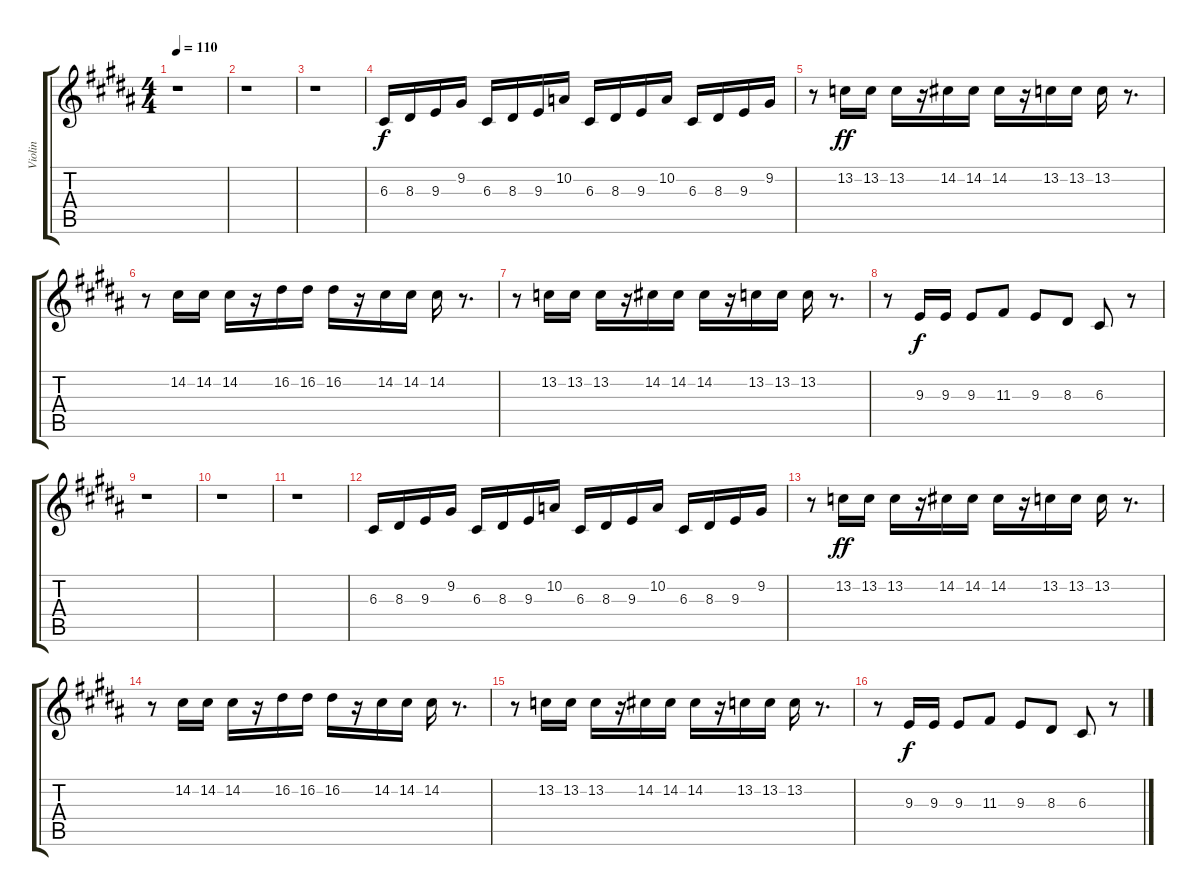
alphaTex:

\track ("Violin" "Violin") {instrument violin}
\staff {score tabs}
\tuning (E4 B3 G3 D3 A2 E2) {hide}
\ts (4 4)
\section ("" "")
\tempo 110
\clef g2
\ks b
r.1{dy f} |
r.1 |
r.1 |
6.3.16 8.3.16 9.3.16 9.2.16 6.3.16 8.3.16 9.3.16 10.2.16 6.3.16 8.3.16 9.3.16 10.2.16 6.3.16 8.3.16 9.3.16 9.2.16 |
r.8 13.2.16{dy ff} 13.2.16 13.2.16 r.16 14.2.16 14.2.16 14.2.16 r.16 13.2.16 13.2.16 13.2.16 r.8{d} |
r.8 14.2.16 14.2.16 14.2.16 r.16 16.2.16 16.2.16 16.2.16 r.16 14.2.16 14.2.16 14.2.16 r.8{d} |
r.8 13.2.16 13.2.16 13.2.16 r.16 14.2.16 14.2.16 14.2.16 r.16 13.2.16 13.2.16 13.2.16 r.8{d} |
r.8 9.3.16{dy f} 9.3.16 9.3.8 11.3.8 9.3.8 8.3.8 6.3.8 r.8 |
r.1 |
r.1 |
r.1 |
6.3.16 8.3.16 9.3.16 9.2.16 6.3.16 8.3.16 9.3.16 10.2.16 6.3.16 8.3.16 9.3.16 10.2.16 6.3.16 8.3.16 9.3.16 9.2.16 |
r.8 13.2.16{dy ff} 13.2.16 13.2.16 r.16 14.2.16 14.2.16 14.2.16 r.16 13.2.16 13.2.16 13.2.16 r.8{d} |
r.8 14.2.16 14.2.16 14.2.16 r.16 16.2.16 16.2.16 16.2.16 r.16 14.2.16 14.2.16 14.2.16 r.8{d} |
r.8 13.2.16 13.2.16 13.2.16 r.16 14.2.16 14.2.16 14.2.16 r.16 13.2.16 13.2.16 13.2.16 r.8{d} |
r.8 9.3.16{dy f} 9.3.16 9.3.8 11.3.8 9.3.8 8.3.8 6.3.8 r.8
